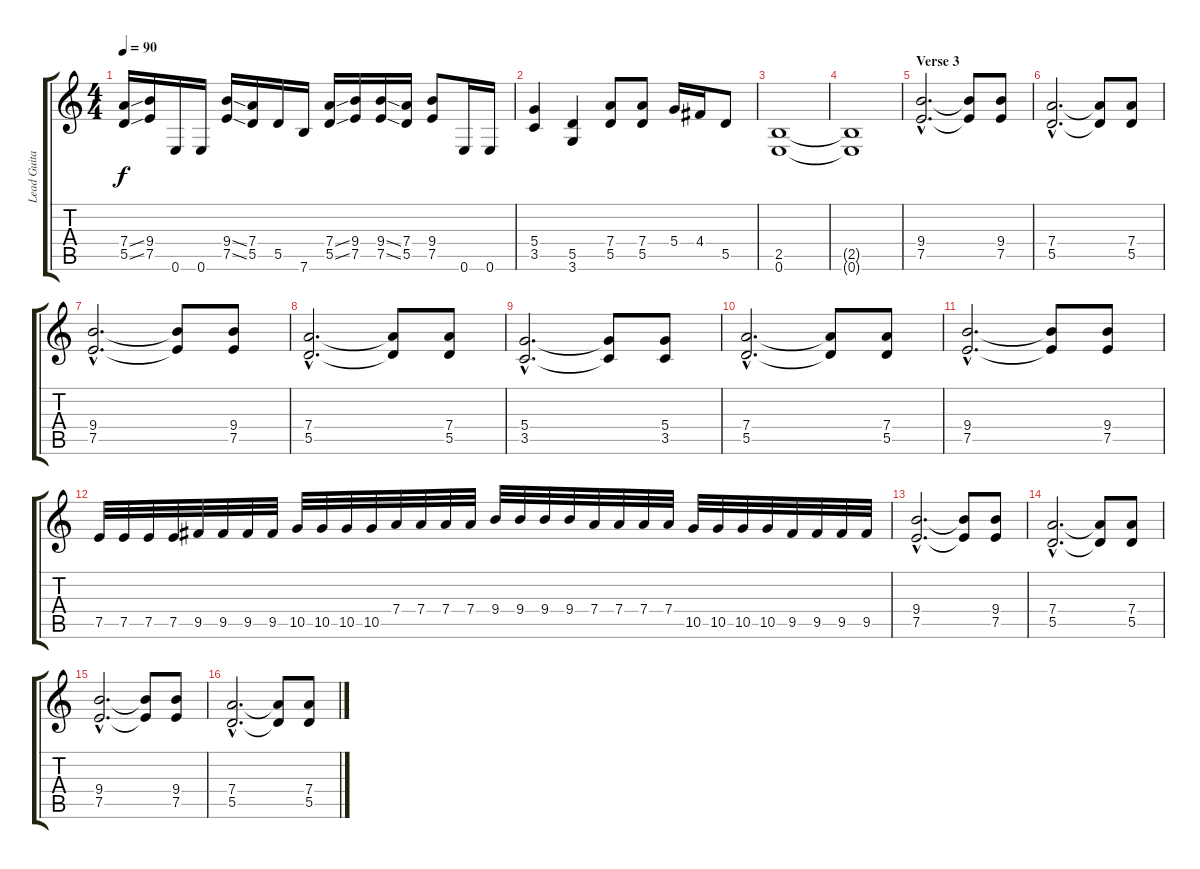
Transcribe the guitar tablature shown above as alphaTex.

\track ("Lead Guitar" "Lead Guita") {instrument overdrivenguitar}
\staff {score tabs}
\tuning (E4 B3 G3 D3 A2 E2) {hide}
\ts (4 4)
\tempo 90
\clef g2
\ks c
(7.4{ss} 5.5{ss}).16{dy f} (9.4 7.5).16 0.6.16 0.6.16 (9.4{ss} 7.5{ss}).16 (7.4 5.5).16 5.5.16 7.6.16 (7.4{ss} 5.5{ss}).16 (9.4 7.5).16 (9.4{ss} 7.5{ss}).16 (7.4 5.5).16 (9.4 7.5).8 0.6.16 0.6.16 |
(5.4 3.5).4 (5.5 3.6).4 (7.4 5.5).8 (7.4 5.5).8 5.4.16 4.4.16 5.5.8 |
(2.5 0.6).1 |
(2.5{t} 0.6{t}).1 |
\section ("" "Verse 3")
(9.4{hac} 7.5{hac}).2{d} (9.4{t} 7.5{t}).8 (9.4 7.5).8 |
(7.4{hac} 5.5{hac}).2{d} (7.4{t} 5.5{t}).8 (7.4 5.5).8 |
(9.4{hac} 7.5{hac}).2{d} (9.4{t} 7.5{t}).8 (9.4 7.5).8 |
(7.4{hac} 5.5{hac}).2{d} (7.4{t} 5.5{t}).8 (7.4 5.5).8 |
(5.4{hac} 3.5{hac}).2{d} (5.4{t} 3.5{t}).8 (5.4 3.5).8 |
(7.4{hac} 5.5{hac}).2{d} (7.4{t} 5.5{t}).8 (7.4 5.5).8 |
(9.4{hac} 7.5{hac}).2{d} (9.4{t} 7.5{t}).8 (9.4 7.5).8 |
7.5.32 7.5.32 7.5.32 7.5.32 9.5.32 9.5.32 9.5.32 9.5.32 10.5.32 10.5.32 10.5.32 10.5.32 7.4.32 7.4.32 7.4.32 7.4.32 9.4.32 9.4.32 9.4.32 9.4.32 7.4.32 7.4.32 7.4.32 7.4.32 10.5.32 10.5.32 10.5.32 10.5.32 9.5.32 9.5.32 9.5.32 9.5.32 |
(9.4{hac} 7.5{hac}).2{d} (9.4{t} 7.5{t}).8 (9.4 7.5).8 |
(7.4{hac} 5.5{hac}).2{d} (7.4{t} 5.5{t}).8 (7.4 5.5).8 |
(9.4{hac} 7.5{hac}).2{d} (9.4{t} 7.5{t}).8 (9.4 7.5).8 |
(7.4{hac} 5.5{hac}).2{d} (7.4{t} 5.5{t}).8 (7.4 5.5).8
